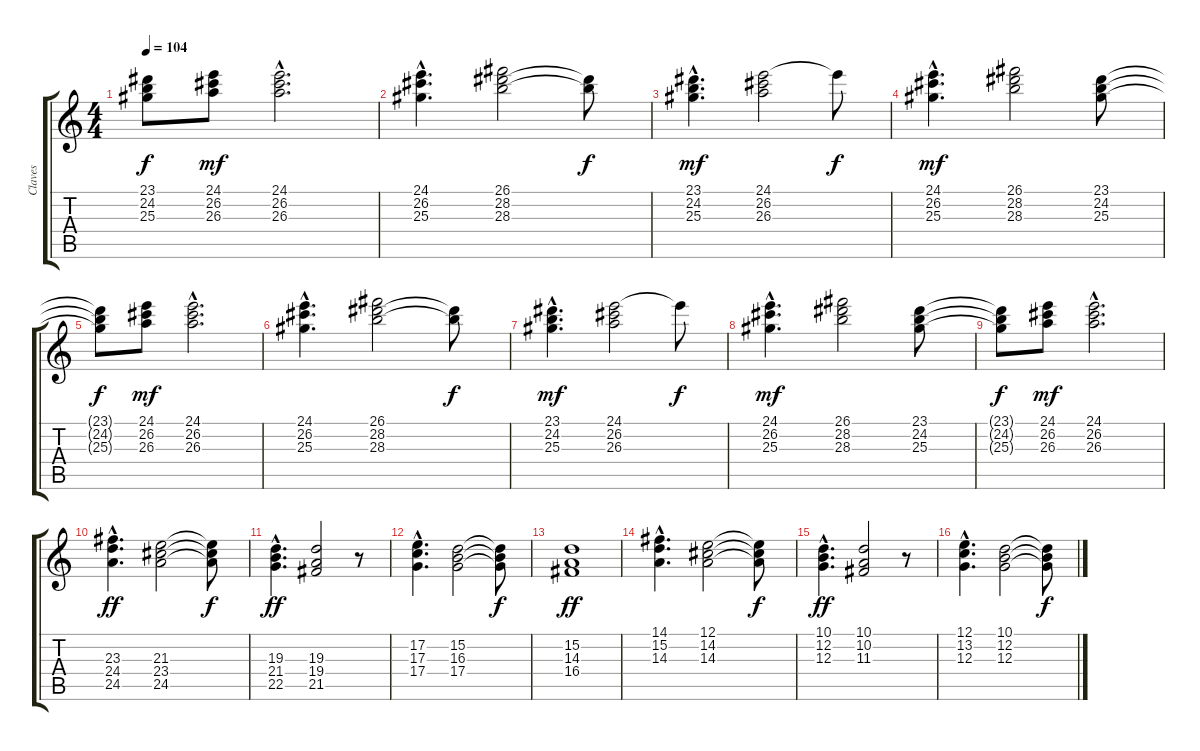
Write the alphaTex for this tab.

\track ("Claves" "Claves") {instrument musicbox}
\staff {score tabs}
\tuning (E4 B3 G3 D3 A2 E2) {hide}
\ts (4 4)
\tempo 104
\clef g2
\ks c
(23.1{t} 24.2{t} 25.3{t}).8{dy f} (24.1 26.2 26.3).8{dy mf} (24.1{hac} 26.2{hac} 26.3{hac}).2{d} |
(24.1{hac} 26.2{hac} 25.3{hac}).4{d} (26.1 28.2 28.3).2 (28.2{t} 28.3{t}).8{dy f} |
(23.1{hac} 24.2{hac} 25.3{hac}).4{d dy mf} (24.1 26.2 26.3).2 24.1{t}.8{dy f} |
(24.1{hac} 26.2{hac} 25.3{hac}).4{d dy mf} (26.1 28.2 28.3).2 (23.1 24.2 25.3).8 |
(23.1{t} 24.2{t} 25.3{t}).8{dy f} (24.1 26.2 26.3).8{dy mf} (24.1{hac} 26.2{hac} 26.3{hac}).2{d} |
(24.1{hac} 26.2{hac} 25.3{hac}).4{d} (26.1 28.2 28.3).2 (28.2{t} 28.3{t}).8{dy f} |
(23.1{hac} 24.2{hac} 25.3{hac}).4{d dy mf} (24.1 26.2 26.3).2 24.1{t}.8{dy f} |
(24.1{hac} 26.2{hac} 25.3{hac}).4{d dy mf} (26.1 28.2 28.3).2 (23.1 24.2 25.3).8 |
(23.1{t} 24.2{t} 25.3{t}).8{dy f} (24.1 26.2 26.3).8{dy mf} (24.1{hac} 26.2{hac} 26.3{hac}).2{d} |
(23.3{hac} 24.4{hac} 24.5{hac}).4{d dy ff instrument fx4atmosphere} (21.3 23.4 24.5).2 (21.3{t} 23.4{t} 24.5{t}).8{dy f} |
(19.3{hac} 21.4{hac} 22.5{hac}).4{d dy ff} (19.3 19.4 21.5).2 r.8 |
(17.2{hac} 17.3{hac} 17.4{hac}).4{d} (15.2 16.3 17.4).2 (15.2{t} 16.3{t} 17.4{t}).8{dy f} |
(15.2 14.3 16.4).1{dy ff} |
(14.1{hac} 15.2{hac} 14.3{hac}).4{d} (12.1 14.2 14.3).2 (12.1{t} 14.2{t} 14.3{t}).8{dy f} |
(10.1{hac} 12.2{hac} 12.3{hac}).4{d dy ff} (10.1 10.2 11.3).2 r.8 |
(12.1{hac} 13.2{hac} 12.3{hac}).4{d} (10.1 12.2 12.3).2 (10.1{t} 12.2{t} 12.3{t}).8{dy f}
